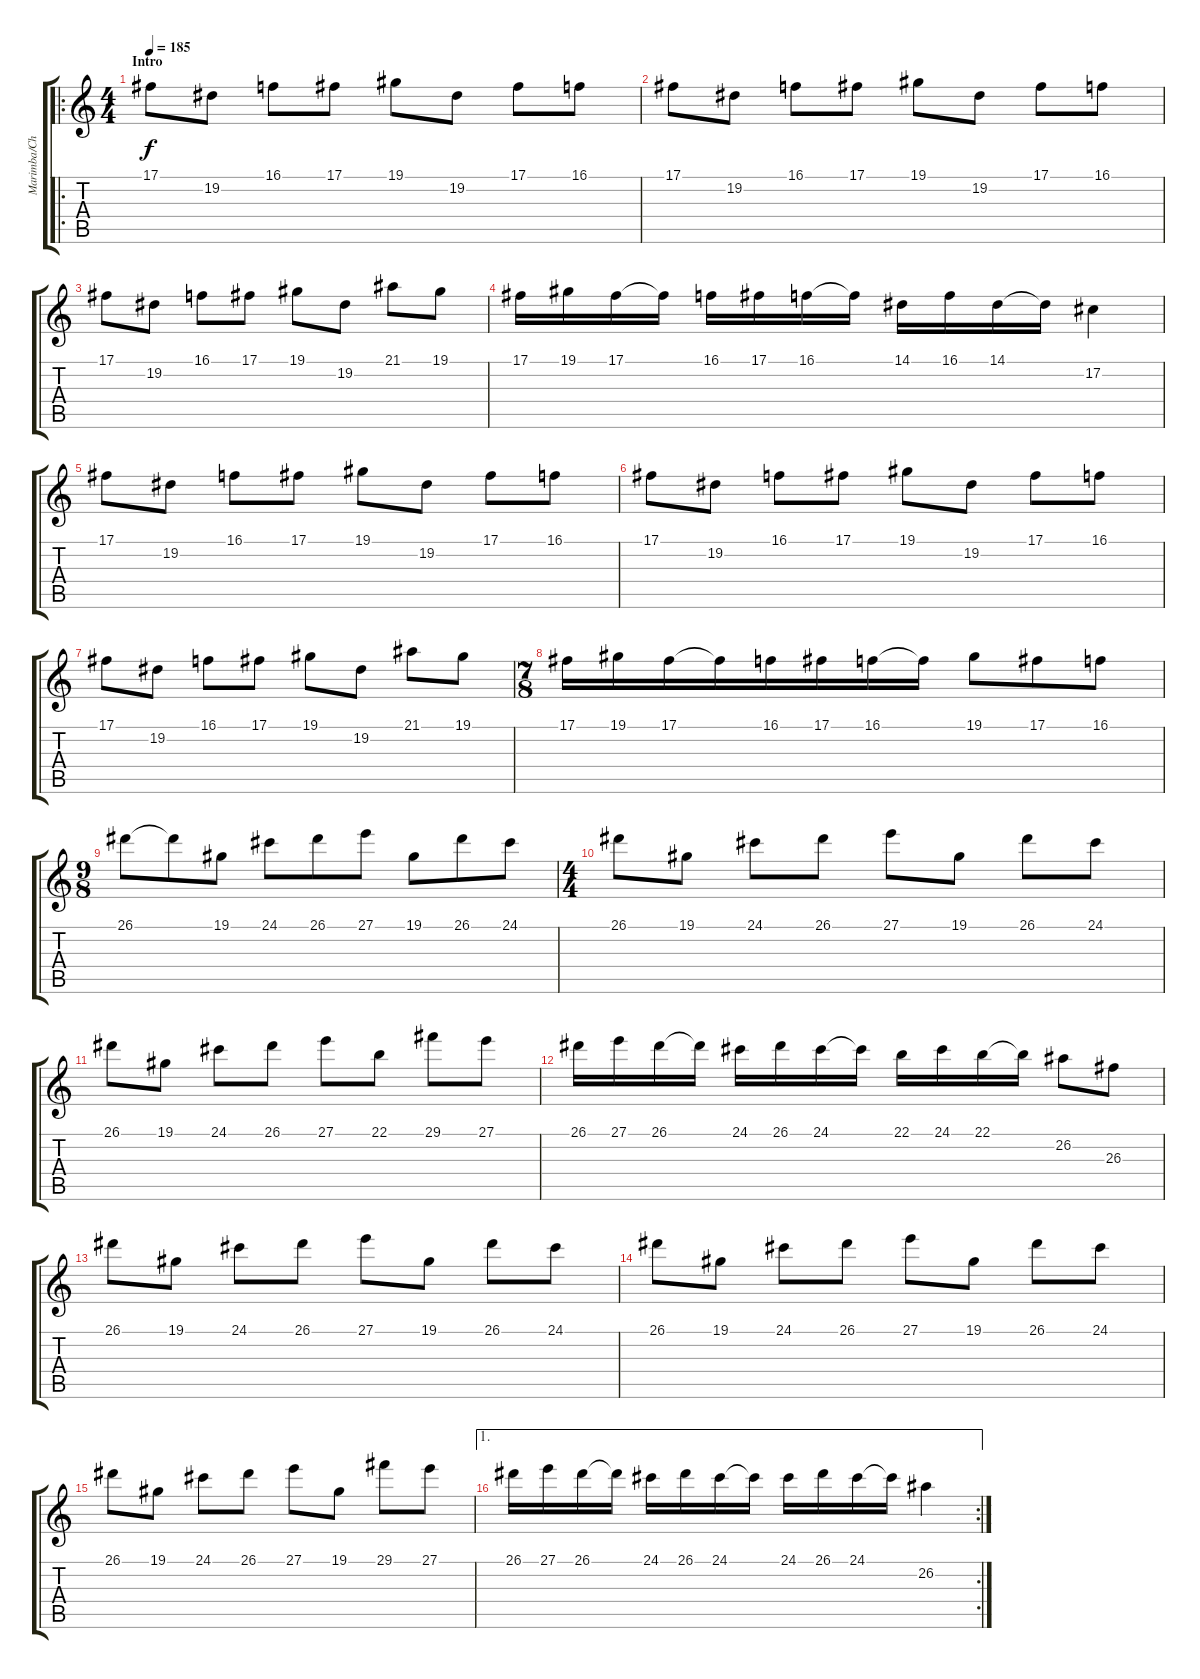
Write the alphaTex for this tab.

\track ("Marimba/Church Organ" "Marimba/Ch") {instrument churchorgan}
\staff {score tabs}
\tuning (Db4 Ab3 E3 B2 Gb2 Db2) {hide}
\ro
\ts (4 4)
\section ("" "Intro")
\tempo 185
\clef g2
\ks c
17.1.8{dy f instrument churchorgan} 19.2.8 16.1.8 17.1.8 19.1.8 19.2.8 17.1.8 16.1.8 |
17.1.8 19.2.8 16.1.8 17.1.8 19.1.8 19.2.8 17.1.8 16.1.8 |
17.1.8 19.2.8 16.1.8 17.1.8 19.1.8 19.2.8 21.1.8 19.1.8 |
17.1.16 19.1.16 17.1.16 17.1{t}.16 16.1.16 17.1.16 16.1.16 16.1{t}.16 14.1.16 16.1.16 14.1.16 14.1{t}.16 17.2.4 |
17.1.8 19.2.8 16.1.8 17.1.8 19.1.8 19.2.8 17.1.8 16.1.8 |
17.1.8 19.2.8 16.1.8 17.1.8 19.1.8 19.2.8 17.1.8 16.1.8 |
17.1.8 19.2.8 16.1.8 17.1.8 19.1.8 19.2.8 21.1.8 19.1.8 |
\ts (7 8)
17.1.16 19.1.16 17.1.16 17.1{t}.16 16.1.16 17.1.16 16.1.16 16.1{t}.16 19.1.8 17.1.8 16.1.8 |
\ts (9 8)
26.1.8 26.1{t}.8 19.1.8 24.1.8 26.1.8 27.1.8 19.1.8 26.1.8 24.1.8 |
\ts (4 4)
26.1.8 19.1.8 24.1.8 26.1.8 27.1.8 19.1.8 26.1.8 24.1.8 |
26.1.8 19.1.8 24.1.8 26.1.8 27.1.8 22.1.8 29.1.8 27.1.8 |
26.1.16 27.1.16 26.1.16 26.1{t}.16 24.1.16 26.1.16 24.1.16 24.1{t}.16 22.1.16 24.1.16 22.1.16 22.1{t}.16 26.2.8 26.3.8 |
26.1.8 19.1.8 24.1.8 26.1.8 27.1.8 19.1.8 26.1.8 24.1.8 |
26.1.8 19.1.8 24.1.8 26.1.8 27.1.8 19.1.8 26.1.8 24.1.8 |
26.1.8 19.1.8 24.1.8 26.1.8 27.1.8 19.1.8 29.1.8 27.1.8 |
\ae 1
\rc 2
26.1.16 27.1.16 26.1.16 26.1{t}.16 24.1.16 26.1.16 24.1.16 24.1{t}.16 24.1.16 26.1.16 24.1.16 24.1{t}.16 26.2.4
